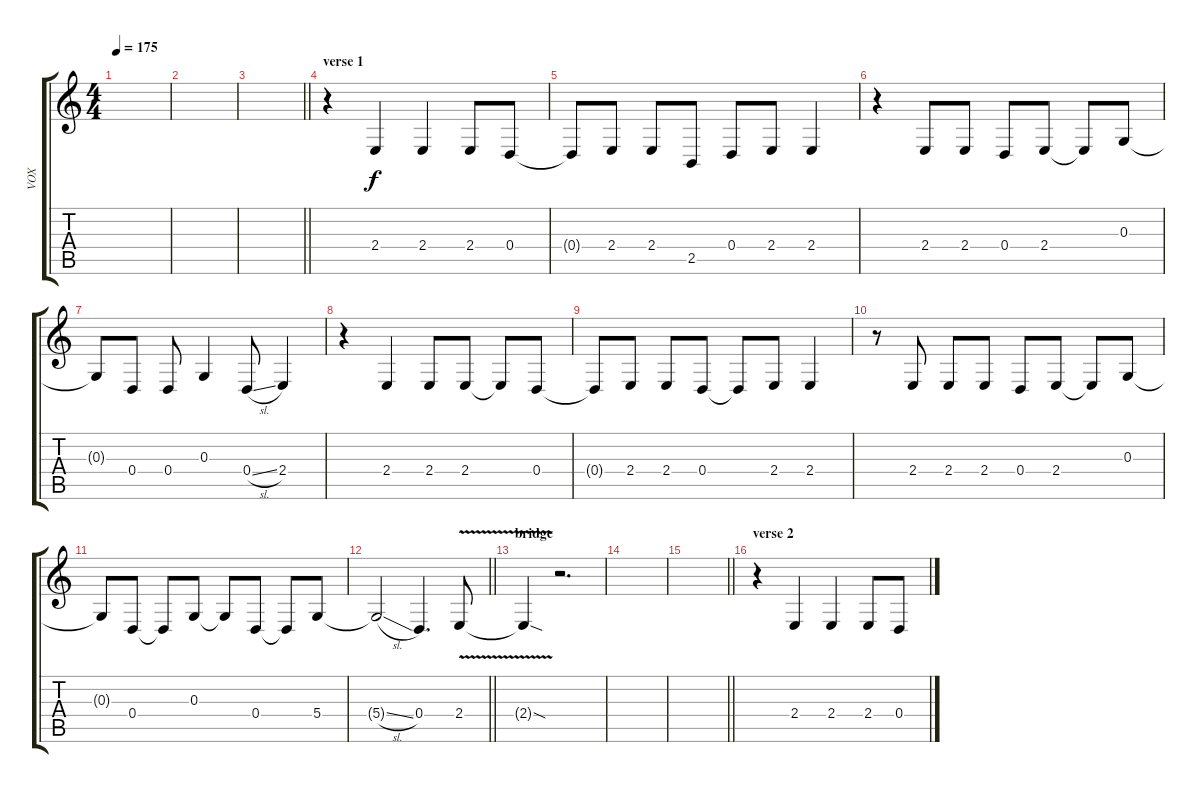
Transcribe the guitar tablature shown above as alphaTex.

\track ("VOX" "VOX") {instrument lead2sawtooth}
\staff {score tabs}
\tuning (E4 B3 G3 D3 A2 E2) {hide}
\ts (4 4)
\tempo 175
\clef g2
\ks c
|
|
\barLineRight lightlight
|
\section ("" "verse 1")
r.4 2.4.4 2.4.4 2.4.8 0.4.8 |
0.4{t}.8 2.4.8 2.4.8 2.5.8 0.4.8 2.4.8 2.4.4 |
r.4 2.4.8 2.4.8 0.4.8 2.4.8 2.4{t}.8 0.3.8 |
0.3{t}.8 0.4.8 0.4.8 0.3.4 0.4{sl}.8 2.4.4 |
r.4 2.4.4 2.4.8 2.4.8 2.4{t}.8 0.4.8 |
0.4{t}.8 2.4.8 2.4.8 0.4.8 0.4{t}.8 2.4.8 2.4.4 |
r.8 2.4.8 2.4.8 2.4.8 0.4.8 2.4.8 2.4{t}.8 0.3.8 |
0.3{t}.8 0.4.8 0.4{t}.8 0.3.8 0.3{t}.8 0.4.8 0.4{t}.8 5.4.8 |
\barLineRight lightlight
5.4{sl t}.2 0.4.4{d} 2.4{v}.8 |
\section ("" "bridge")
2.4{sod t}.4 r.2{d} |
|
\barLineRight lightlight
|
\section ("" "verse 2")
r.4 2.4.4 2.4.4 2.4.8 0.4.8
